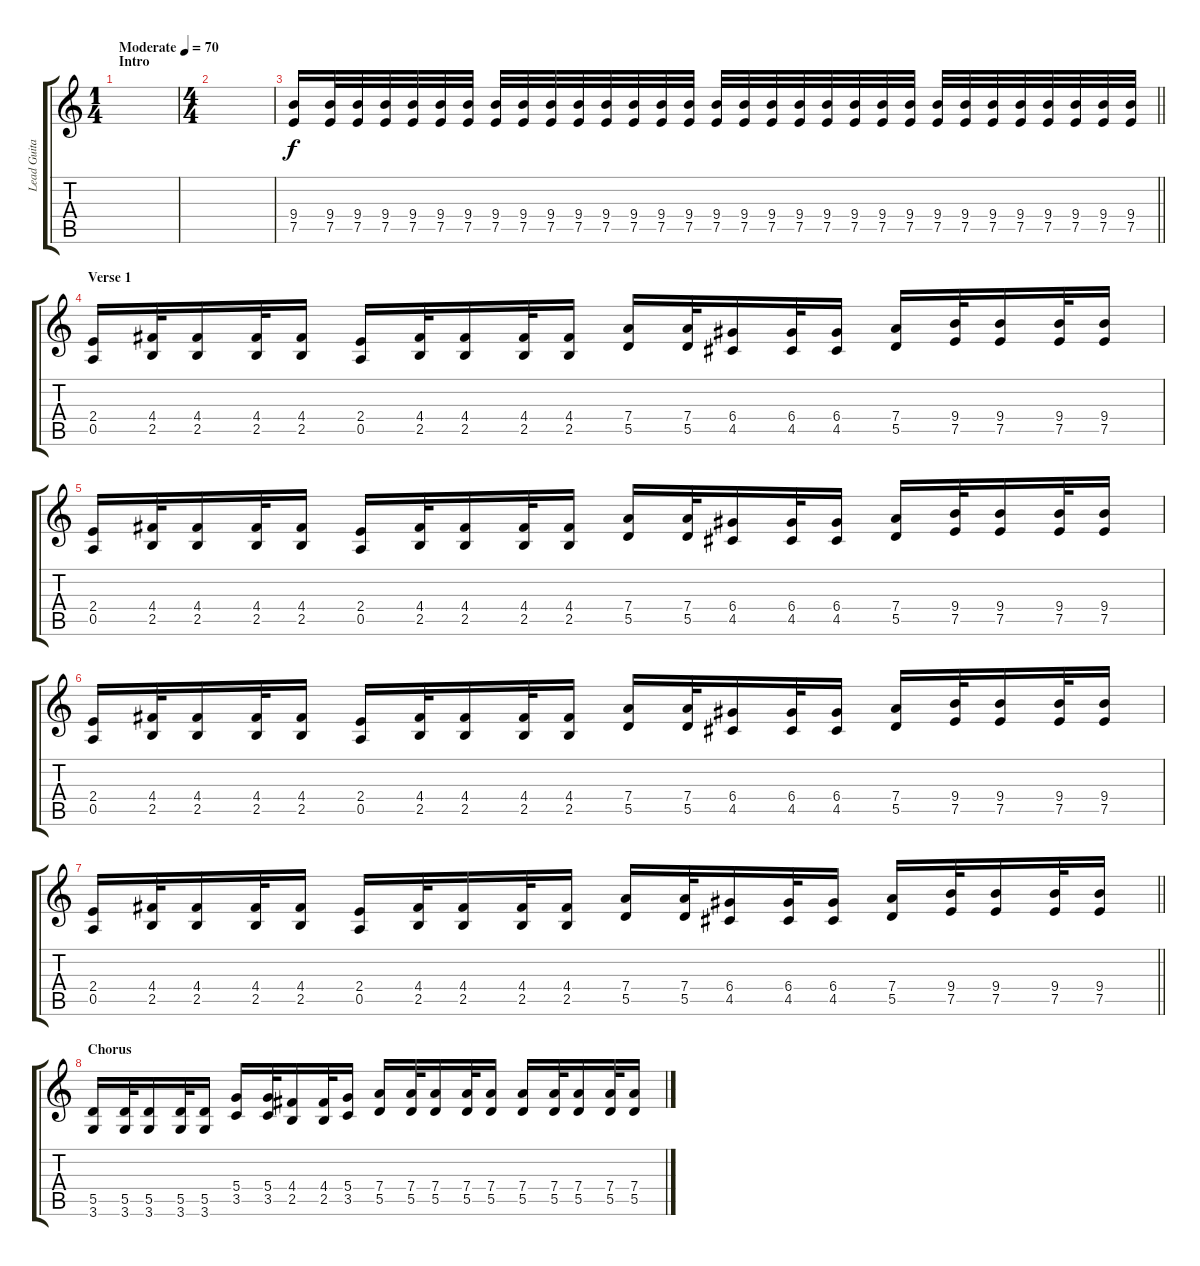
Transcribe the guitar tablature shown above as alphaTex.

\track ("Lead Guitar" "Lead Guita") {instrument distortionguitar}
\staff {score tabs}
\tuning (E4 B3 G3 D3 A2 E2) {hide}
\ts (1 4)
\section ("" "Intro")
\tempo (70 "Moderate")
\clef g2
\ks c
|
\ts (4 4)
|
\barLineRight lightlight
(9.4 7.5).16 (9.4 7.5).32 (9.4 7.5).32 (9.4 7.5).32 (9.4 7.5).32 (9.4 7.5).32 (9.4 7.5).32 (9.4 7.5).32 (9.4 7.5).32 (9.4 7.5).32 (9.4 7.5).32 (9.4 7.5).32 (9.4 7.5).32 (9.4 7.5).32 (9.4 7.5).32 (9.4 7.5).32 (9.4 7.5).32 (9.4 7.5).32 (9.4 7.5).32 (9.4 7.5).32 (9.4 7.5).32 (9.4 7.5).32 (9.4 7.5).32 (9.4 7.5).32 (9.4 7.5).32 (9.4 7.5).32 (9.4 7.5).32 (9.4 7.5).32 (9.4 7.5).32 (9.4 7.5).32 (9.4 7.5).32 |
\section ("" "Verse 1")
(2.4 0.5).16 (4.4 2.5).32 (4.4 2.5).16 (4.4 2.5).32 (4.4 2.5).16 (2.4 0.5).16 (4.4 2.5).32 (4.4 2.5).16 (4.4 2.5).32 (4.4 2.5).16 (7.4 5.5).16 (7.4 5.5).32 (6.4 4.5).16 (6.4 4.5).32 (6.4 4.5).16 (7.4 5.5).16 (9.4 7.5).32 (9.4 7.5).16 (9.4 7.5).32 (9.4 7.5).16 |
(2.4 0.5).16 (4.4 2.5).32 (4.4 2.5).16 (4.4 2.5).32 (4.4 2.5).16 (2.4 0.5).16 (4.4 2.5).32 (4.4 2.5).16 (4.4 2.5).32 (4.4 2.5).16 (7.4 5.5).16 (7.4 5.5).32 (6.4 4.5).16 (6.4 4.5).32 (6.4 4.5).16 (7.4 5.5).16 (9.4 7.5).32 (9.4 7.5).16 (9.4 7.5).32 (9.4 7.5).16 |
(2.4 0.5).16 (4.4 2.5).32 (4.4 2.5).16 (4.4 2.5).32 (4.4 2.5).16 (2.4 0.5).16 (4.4 2.5).32 (4.4 2.5).16 (4.4 2.5).32 (4.4 2.5).16 (7.4 5.5).16 (7.4 5.5).32 (6.4 4.5).16 (6.4 4.5).32 (6.4 4.5).16 (7.4 5.5).16 (9.4 7.5).32 (9.4 7.5).16 (9.4 7.5).32 (9.4 7.5).16 |
\barLineRight lightlight
(2.4 0.5).16 (4.4 2.5).32 (4.4 2.5).16 (4.4 2.5).32 (4.4 2.5).16 (2.4 0.5).16 (4.4 2.5).32 (4.4 2.5).16 (4.4 2.5).32 (4.4 2.5).16 (7.4 5.5).16 (7.4 5.5).32 (6.4 4.5).16 (6.4 4.5).32 (6.4 4.5).16 (7.4 5.5).16 (9.4 7.5).32 (9.4 7.5).16 (9.4 7.5).32 (9.4 7.5).16 |
\section ("" "Chorus")
(5.5 3.6).16 (5.5 3.6).32 (5.5 3.6).16 (5.5 3.6).32 (5.5 3.6).16 (5.4 3.5).16 (5.4 3.5).32 (4.4 2.5).16 (4.4 2.5).32 (5.4 3.5).16 (7.4 5.5).16 (7.4 5.5).32 (7.4 5.5).16 (7.4 5.5).32 (7.4 5.5).16 (7.4 5.5).16 (7.4 5.5).32 (7.4 5.5).16 (7.4 5.5).32 (7.4 5.5).16
